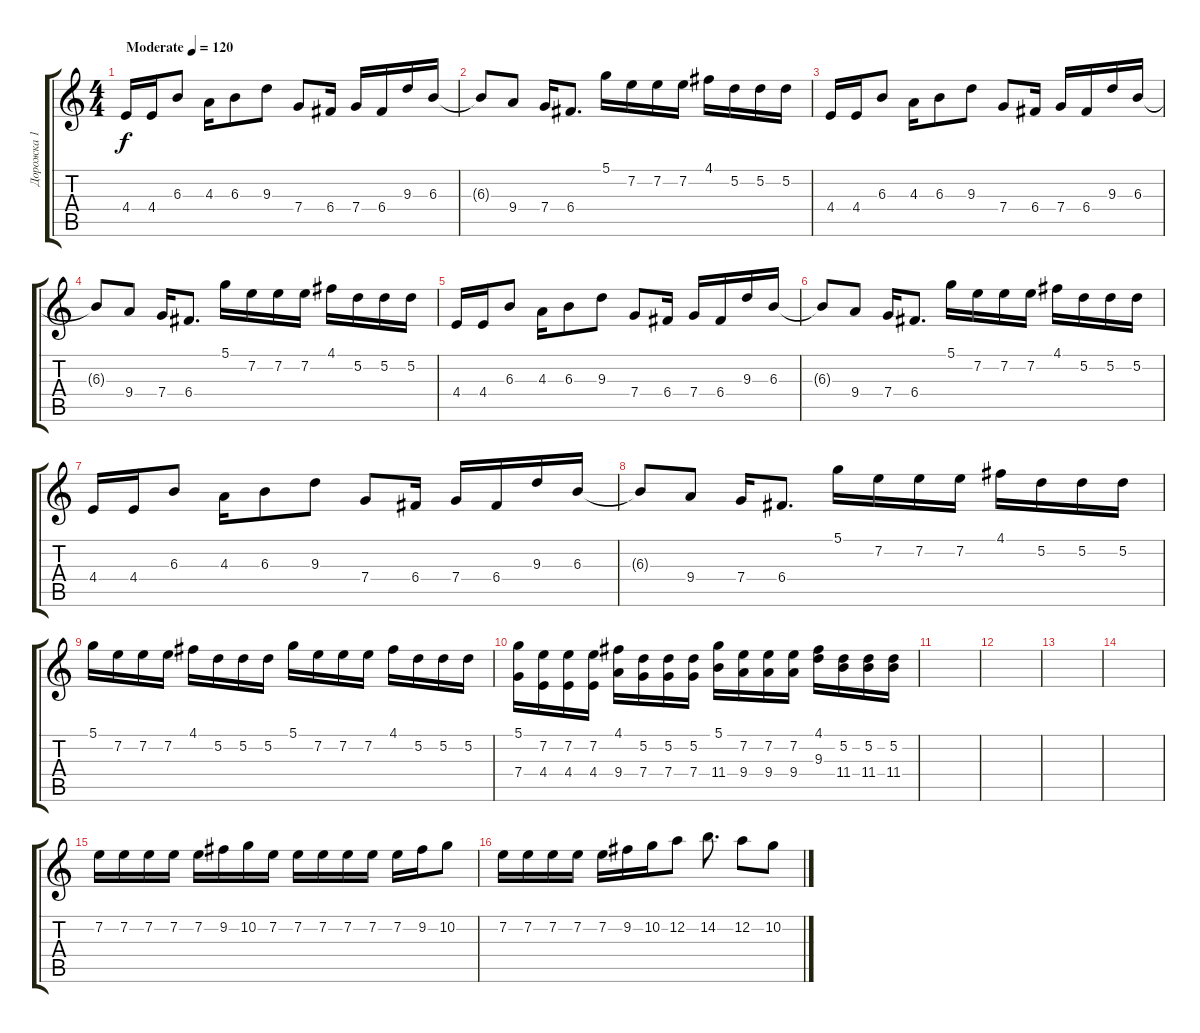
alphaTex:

\track ("Дорожка 1" "Дорожка 1") {instrument distortionguitar}
\staff {score tabs}
\tuning (D4 A3 F3 C3 G2 C2) {hide}
\ts (4 4)
\tempo (120 "Moderate")
\clef g2
\ks c
4.4.16{dy f instrument distortionguitar} 4.4.16 6.3.8 4.3.16 6.3.8 9.3.8 7.4.8 6.4.16 7.4.16 6.4.16 9.3.16 6.3.16 |
6.3{t}.8 9.4.8 7.4.16 6.4.8{d} 5.1.16 7.2.16 7.2.16 7.2.16 4.1.16 5.2.16 5.2.16 5.2.16 |
4.4.16 4.4.16 6.3.8 4.3.16 6.3.8 9.3.8 7.4.8 6.4.16 7.4.16 6.4.16 9.3.16 6.3.16 |
6.3{t}.8 9.4.8 7.4.16 6.4.8{d} 5.1.16 7.2.16 7.2.16 7.2.16 4.1.16 5.2.16 5.2.16 5.2.16 |
4.4.16 4.4.16 6.3.8 4.3.16 6.3.8 9.3.8 7.4.8 6.4.16 7.4.16 6.4.16 9.3.16 6.3.16 |
6.3{t}.8 9.4.8 7.4.16 6.4.8{d} 5.1.16 7.2.16 7.2.16 7.2.16 4.1.16 5.2.16 5.2.16 5.2.16 |
4.4.16 4.4.16 6.3.8 4.3.16 6.3.8 9.3.8 7.4.8 6.4.16 7.4.16 6.4.16 9.3.16 6.3.16 |
6.3{t}.8 9.4.8 7.4.16 6.4.8{d} 5.1.16 7.2.16 7.2.16 7.2.16 4.1.16 5.2.16 5.2.16 5.2.16 |
5.1.16 7.2.16 7.2.16 7.2.16 4.1.16 5.2.16 5.2.16 5.2.16 5.1.16 7.2.16 7.2.16 7.2.16 4.1.16 5.2.16 5.2.16 5.2.16 |
(5.1 7.4).16 (7.2 4.4).16 (7.2 4.4).16 (7.2 4.4).16 (4.1 9.4).16 (5.2 7.4).16 (5.2 7.4).16 (5.2 7.4).16 (5.1 11.4).16 (7.2 9.4).16 (7.2 9.4).16 (7.2 9.4).16 (4.1 9.3).16 (5.2 11.4).16 (5.2 11.4).16 (5.2 11.4).16 |
|
|
|
|
7.2.16 7.2.16 7.2.16 7.2.16 7.2.16 9.2.16 10.2.16 7.2.16 7.2.16 7.2.16 7.2.16 7.2.16 7.2.16 9.2.16 10.2.8 |
7.2.16 7.2.16 7.2.16 7.2.16 7.2.16 9.2.16 10.2.16 12.2.8 14.2.8{d} 12.2.8 10.2.8
